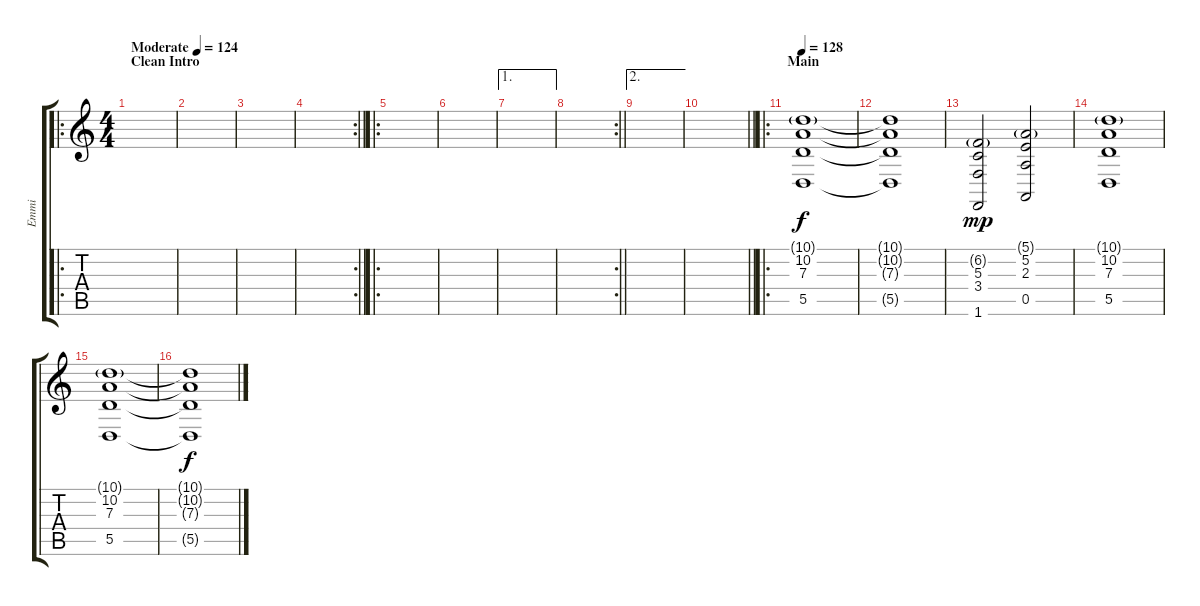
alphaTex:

\track ("Emmi" "Emmi") {instrument stringensemble1}
\staff {score tabs}
\tuning (E4 B3 G3 D3 A2 E2) {hide}
\ro
\ts (4 4)
\section ("" "Clean Intro")
\tempo (124 "Moderate")
\clef g2
\ks c
|
|
|
\rc 2
\barLineRight lightlight
|
\ro
\section ("" "")
|
|
\ae 1
|
\rc 2
\barLineRight lightlight
|
\ae 2
\section ("" "")
|
\barLineRight lightlight
|
\ro
\section ("" "Main")
\tempo 128
(10.1{g} 10.2 7.3 5.5).1 |
(10.1{t} 10.2{t} 7.3{t} 5.5{t}).1{dy f} |
(6.2{g} 5.3 3.4 1.6).2{dy mp} (5.1{g} 5.2 2.3 0.5).2 |
(10.1{g} 10.2 7.3 5.5).1 |
(10.1{g} 10.2 7.3 5.5).1 |
(10.1{t} 10.2{t} 7.3{t} 5.5{t}).1{dy f}
